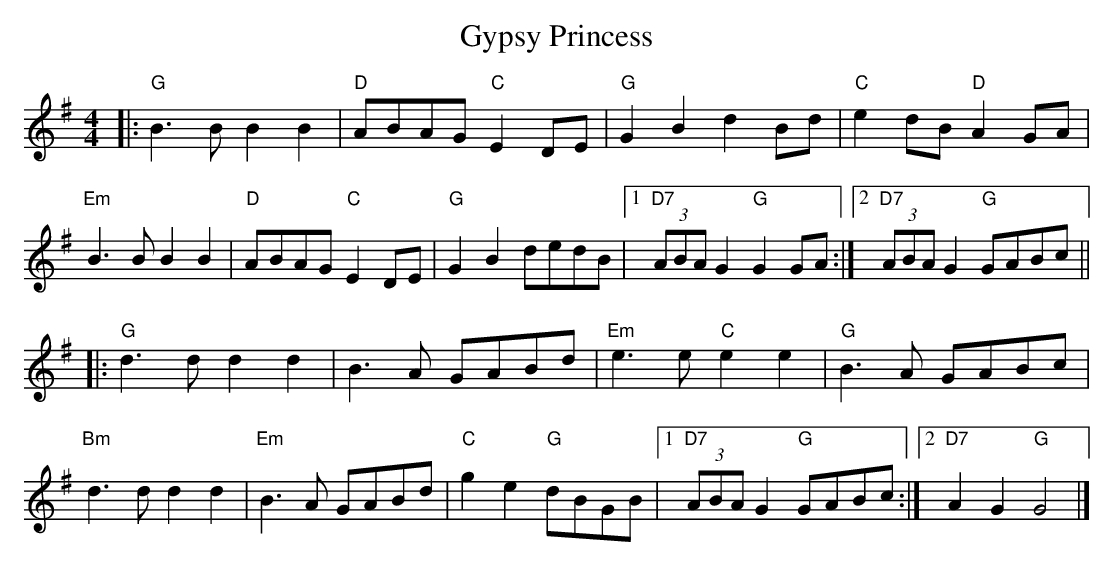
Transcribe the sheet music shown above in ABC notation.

X:1
T:Gypsy Princess
L:1/4
M:4/4
K:G
V:1
|: "G" B3/2 B/ B B | "D" A/B/A/G/ "C" E D/E/ | "G" G B d B/d/ | "C" e d/B/ "D" A G/A/ |
"Em" B3/2 B/ B B | "D" A/B/A/G/ "C" E D/E/ | "G" G B d/e/d/B/ |1 "D7" (3A/B/A/ G "G" G G/A/ :|2  "D7" (3A/B/A/ G "G" G/A/B/c/ ||
|:"G" d3/2 d/ d d | B3/2 A/ G/A/B/d/ | "Em" e3/2 e/ "C" e e |  "G" B3/2 A/ G/A/B/c/ |
"Bm" d3/2 d/ d d | "Em" B3/2 A/ G/A/B/d/ | "C" g e "G" d/B/G/B/ |1  "D7" (3A/B/A/ G "G" G/A/B/c/ :|2 "D7" A G "G" G2 |]
